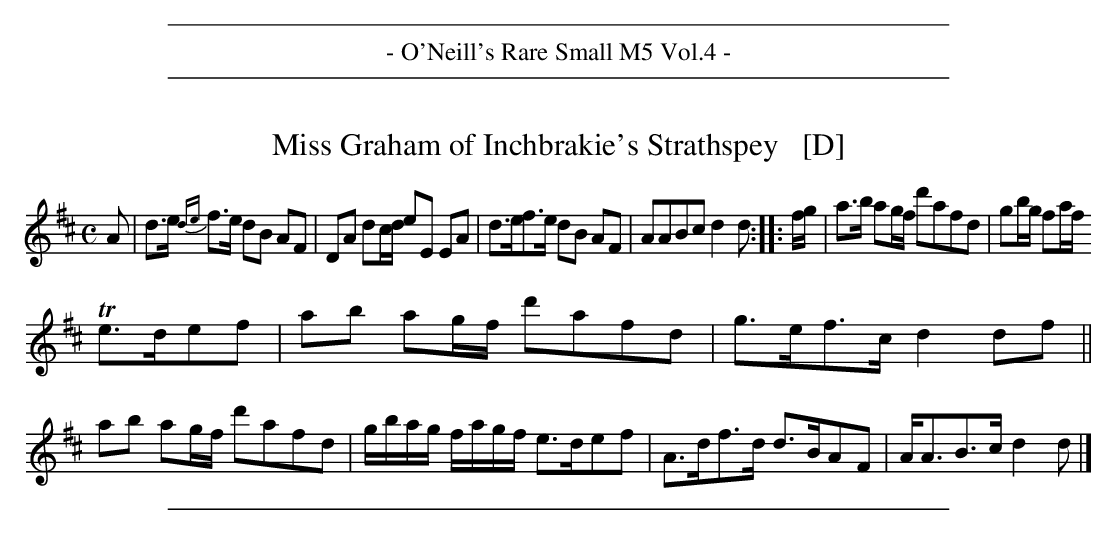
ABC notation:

X:1
T: Miss Graham of Inchbrakie's Strathspey   [D]
M: C
L: 1/8
K: D
A |\
d>e {de}f>e dB AF | DA dc/d/ eE EA | d>ef>e dB AF | AABc d2d :: f/g/ | a>b ag/f/ d'afd | gb/g/ fa/f/
Te>def | ab ag/f/ d'afd | g>ef>c d2df || ab ag/f/ d'afd | g/b/a/g/ f/a/g/f/ e>def | A>df>d d>BAF | A<AB>c d2d |]
